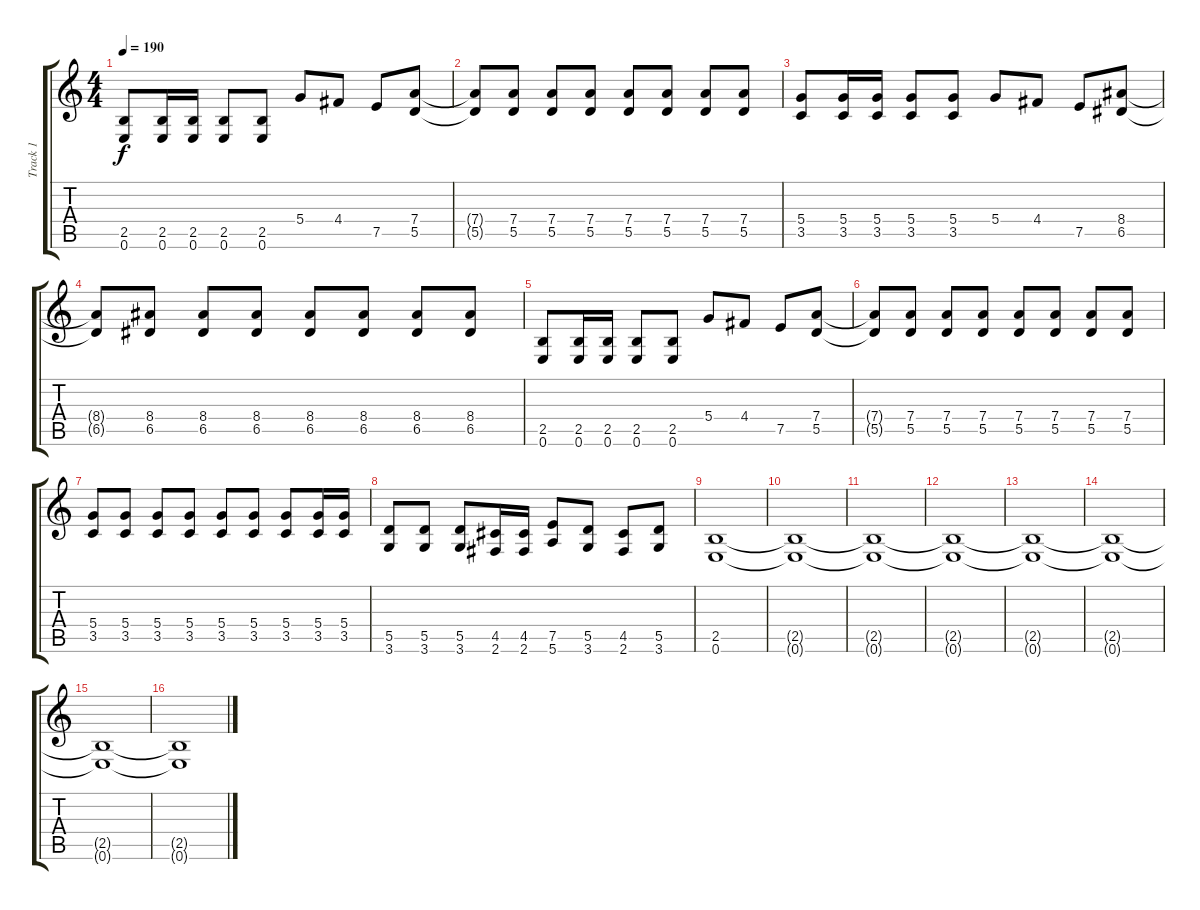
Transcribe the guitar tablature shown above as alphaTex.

\track ("Track 1" "Track 1") {instrument distortionguitar}
\staff {score tabs}
\tuning (E4 B3 G3 D3 A2 E2) {hide}
\ts (4 4)
\tempo 190
\clef g2
\ks c
(2.5 0.6).8{dy f} (2.5 0.6).16 (2.5 0.6).16 (2.5 0.6).8 (2.5 0.6).8 5.4.8 4.4.8 7.5.8 (7.4 5.5).8 |
(7.4{t} 5.5{t}).8 (7.4 5.5).8 (7.4 5.5).8 (7.4 5.5).8 (7.4 5.5).8 (7.4 5.5).8 (7.4 5.5).8 (7.4 5.5).8 |
(5.4 3.5).8 (5.4 3.5).16 (5.4 3.5).16 (5.4 3.5).8 (5.4 3.5).8 5.4.8 4.4.8 7.5.8 (8.4 6.5).8 |
(8.4{t} 6.5{t}).8 (8.4 6.5).8 (8.4 6.5).8 (8.4 6.5).8 (8.4 6.5).8 (8.4 6.5).8 (8.4 6.5).8 (8.4 6.5).8 |
(2.5 0.6).8 (2.5 0.6).16 (2.5 0.6).16 (2.5 0.6).8 (2.5 0.6).8 5.4.8 4.4.8 7.5.8 (7.4 5.5).8 |
(7.4{t} 5.5{t}).8 (7.4 5.5).8 (7.4 5.5).8 (7.4 5.5).8 (7.4 5.5).8 (7.4 5.5).8 (7.4 5.5).8 (7.4 5.5).8 |
(5.4 3.5).8 (5.4 3.5).8 (5.4 3.5).8 (5.4 3.5).8 (5.4 3.5).8 (5.4 3.5).8 (5.4 3.5).8 (5.4 3.5).16 (5.4 3.5).16 |
(5.5 3.6).8 (5.5 3.6).8 (5.5 3.6).8 (4.5 2.6).16 (4.5 2.6).16 (7.5 5.6).8 (5.5 3.6).8 (4.5 2.6).8 (5.5 3.6).8 |
(2.5 0.6).1 |
(2.5{t} 0.6{t}).1 |
(2.5{t} 0.6{t}).1 |
(2.5{t} 0.6{t}).1 |
(2.5{t} 0.6{t}).1 |
(2.5{t} 0.6{t}).1 |
(2.5{t} 0.6{t}).1 |
(2.5{t} 0.6{t}).1
